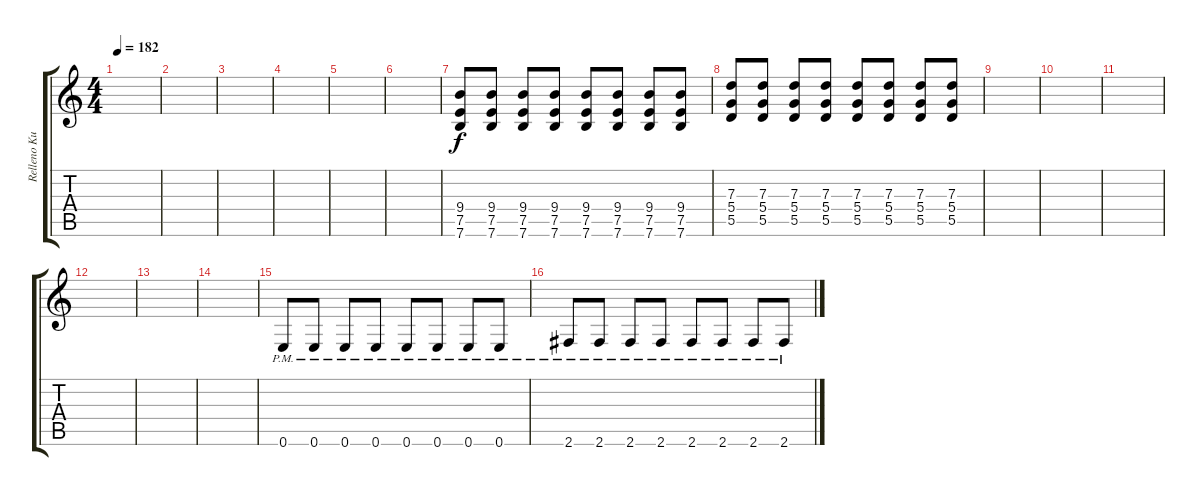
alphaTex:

\track ("Relleno Kuliáo" "Relleno Ku") {instrument distortionguitar}
\staff {score tabs}
\tuning (E4 B3 G3 D3 A2 E2) {hide}
\ts (4 4)
\tempo 182
\clef g2
\ks c
|
|
|
|
|
|
(9.4 7.5 7.6).8 (9.4 7.5 7.6).8 (9.4 7.5 7.6).8 (9.4 7.5 7.6).8 (9.4 7.5 7.6).8 (9.4 7.5 7.6).8 (9.4 7.5 7.6).8 (9.4 7.5 7.6).8 |
(7.3 5.4 5.5).8 (7.3 5.4 5.5).8 (7.3 5.4 5.5).8 (7.3 5.4 5.5).8 (7.3 5.4 5.5).8 (7.3 5.4 5.5).8 (7.3 5.4 5.5).8 (7.3 5.4 5.5).8 |
|
|
|
|
|
|
0.6{pm}.8 0.6{pm}.8 0.6{pm}.8 0.6{pm}.8 0.6{pm}.8 0.6{pm}.8 0.6{pm}.8 0.6{pm}.8 |
2.6{pm}.8 2.6{pm}.8 2.6{pm}.8 2.6{pm}.8 2.6{pm}.8 2.6{pm}.8 2.6{pm}.8 2.6{pm}.8
